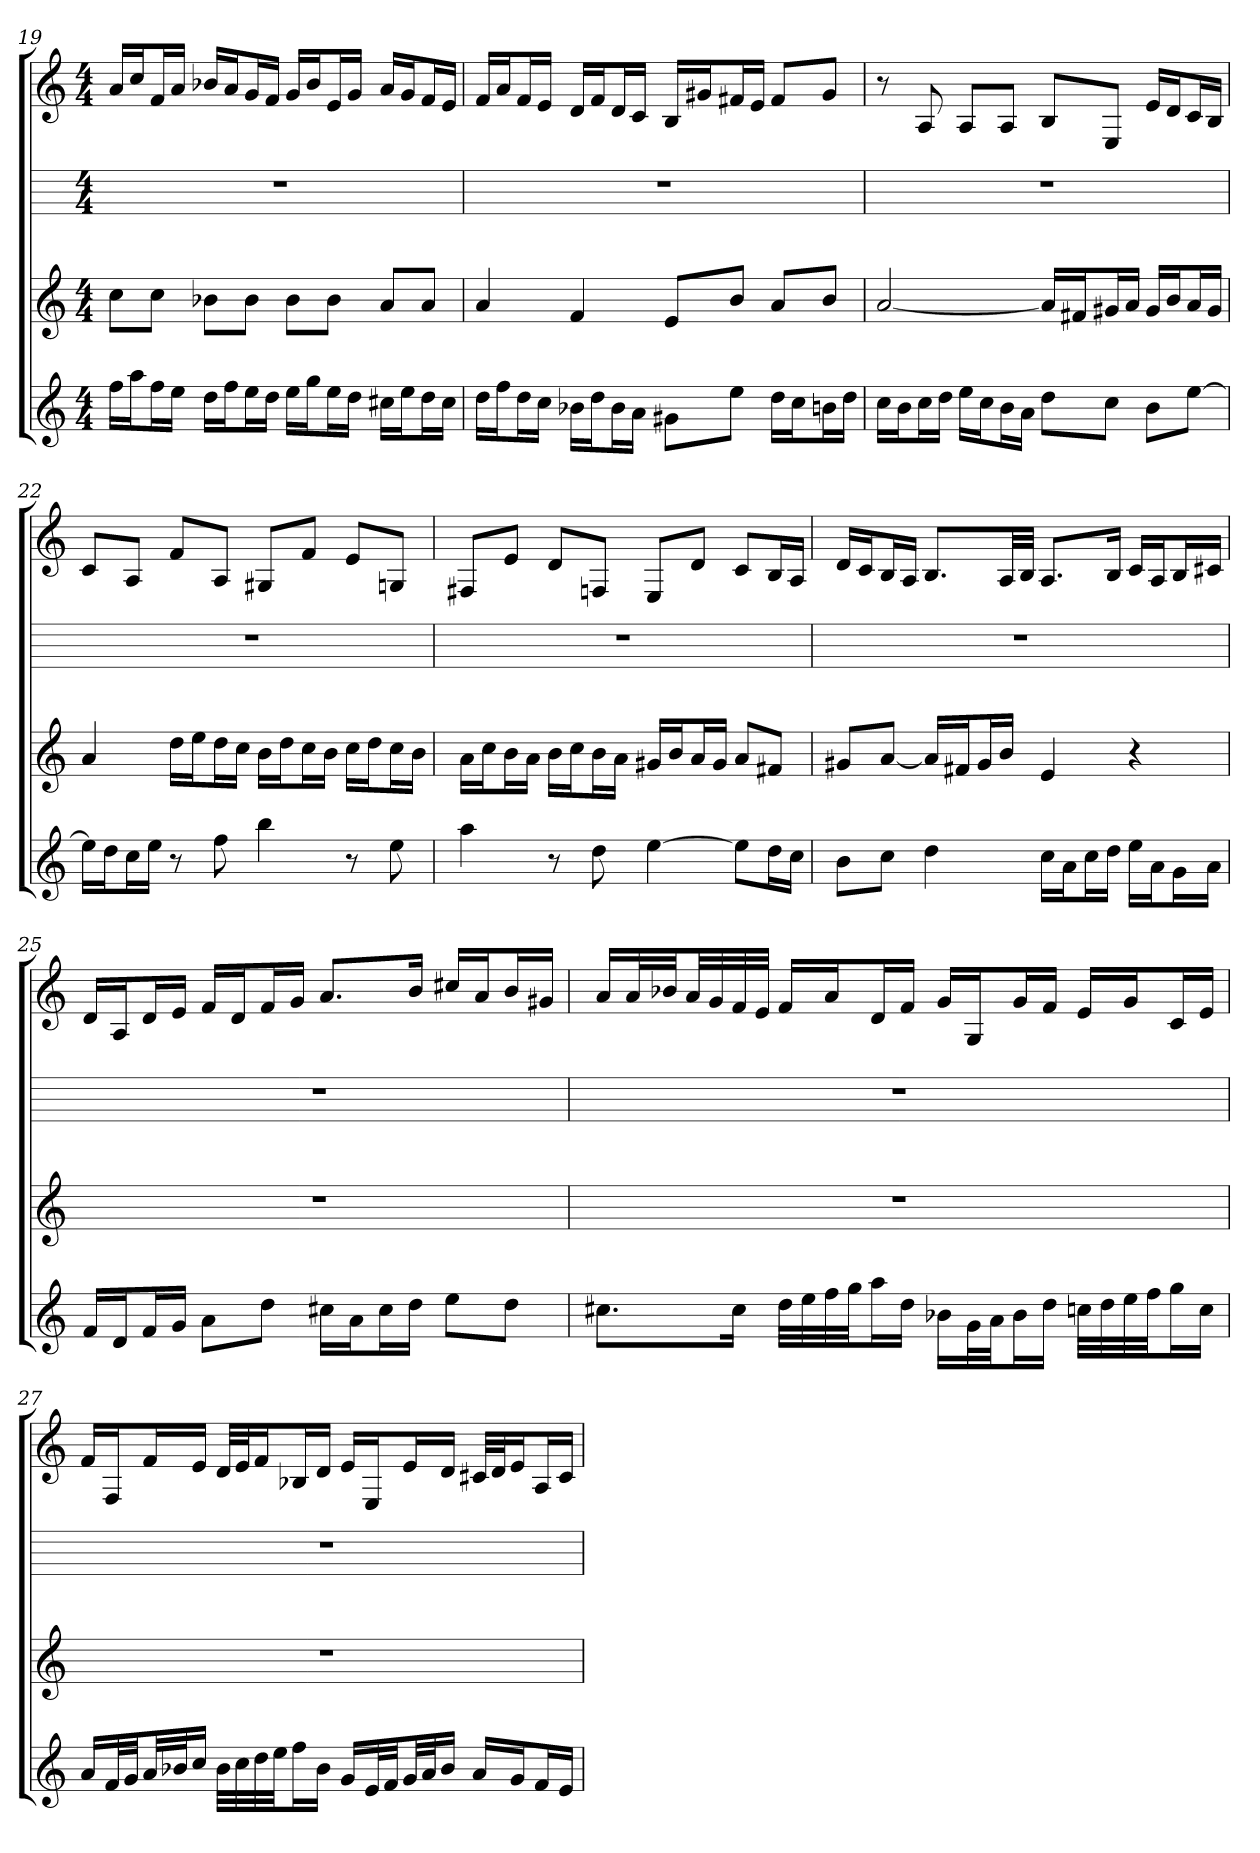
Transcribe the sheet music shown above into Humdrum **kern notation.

**kern	**kern	**kern	**kern
*part4	*part3	*part2	*part1
*staff4	*staff3	*staff2	*staff1
*k[]	*k[]	*k[]	*k[]
*M4/4	*M4/4	*M4/4	*M4/4
=19	=19	=19	=19
16ffLL	8ccL	1r	16aLL
16aaJ	.	.	16ccJ
16ffL	8ccJ	.	16fL
16eeJJ	.	.	16aJJ
16ddLL	8b-XL	.	16b-XLL
16ffJ	.	.	16aJ
16eeL	8b-J	.	16gL
16ddJJ	.	.	16fJJ
16eeLL	8b-L	.	16gLL
16ggJ	.	.	16b-J
16eeL	8b-J	.	16eL
16ddJJ	.	.	16gJJ
16cc#XLL	8aL	.	16aLL
16eeJ	.	.	16gJ
16ddL	8aJ	.	16fL
16cc#JJ	.	.	16eJJ
=20	=20	=20	=20
16ddLL	4a	1r	16fLL
16ffJ	.	.	16aJ
16ddL	.	.	16fL
16ccJJ	.	.	16eJJ
16b-XLL	4f	.	16dLL
16ddJ	.	.	16fJ
16b-L	.	.	16dL
16aJJ	.	.	16cJJ
8g#XL	8eL	.	16BLL
.	.	.	16g#XJ
8eeJ	8bJ	.	16f#XL
.	.	.	16eJJ
16ddLL	8aL	.	8f#L
16ccJ	.	.	.
16bnL	8bJ	.	8g#J
16ddJJ	.	.	.
=21	=21	=21	=21
16ccLL	[2a	1r	8r
16bJ	.	.	.
16ccL	.	.	8A
16ddJJ	.	.	.
16eeLL	.	.	8AL
16ccJ	.	.	.
16bL	.	.	8AJ
16aJJ	.	.	.
8ddL	16aLL]	.	8BL
.	16f#XJ	.	.
8ccJ	16g#XL	.	8EJ
.	16aJJ	.	.
8bL	16g#LL	.	16eLL
.	16bJ	.	16dJ
[8eeJ	16aL	.	16cL
.	16g#JJ	.	16BJJ
=22	=22	=22	=22
16eeLL]	4a	1r	8cL
16ddJ	.	.	.
16ccL	.	.	8AJ
16eeJJ	.	.	.
8r	16ddLL	.	8fL
.	16eeJ	.	.
8ff	16ddL	.	8AJ
.	16ccJJ	.	.
4bb	16bLL	.	8G#XL
.	16ddJ	.	.
.	16ccL	.	8fJ
.	16bJJ	.	.
8r	16ccLL	.	8eL
.	16ddJ	.	.
8ee	16ccL	.	8GnJ
.	16bJJ	.	.
=23	=23	=23	=23
4aa	16aLL	1r	8F#XL
.	16ccJ	.	.
.	16bL	.	8eJ
.	16aJJ	.	.
8r	16bLL	.	8dL
.	16ccJ	.	.
8dd	16bL	.	8FnJ
.	16aJJ	.	.
[4ee	16g#XLL	.	8EL
.	16bJ	.	.
.	16aL	.	8dJ
.	16g#JJ	.	.
8eeL]	8aL	.	8cL
16ddL	8f#XJ	.	16BL
16ccJJ	.	.	16AJJ
=24	=24	=24	=24
8bL	8g#XL	1r	16dLL
.	.	.	16cJ
8ccJ	[8aJ	.	16BL
.	.	.	16AJJ
4dd	16aLL]	.	8.BL
.	16f#XJ	.	.
.	16g#L	.	.
.	16bJJ	.	32ALL
.	.	.	32BJJJ
16ccLL	4e	.	8.AL
16aJ	.	.	.
16ccL	.	.	.
16ddJJ	.	.	16BJk
16eeLL	4r	.	16cLL
16aJ	.	.	16AJ
16gL	.	.	16BL
16aJJ	.	.	16c#XJJ
=25	=25	=25	=25
16fLL	1r	1r	16dLL
16dJ	.	.	16AJ
16fL	.	.	16dL
16gJJ	.	.	16eJJ
8aL	.	.	16fLL
.	.	.	16dJ
8ddJ	.	.	16fL
.	.	.	16gJJ
16cc#XLL	.	.	8.aL
16aJ	.	.	.
16cc#L	.	.	.
16ddJJ	.	.	16bJk
8eeL	.	.	16cc#XLL
.	.	.	16aJ
8ddJ	.	.	16bL
.	.	.	16g#XJJ
=26	=26	=26	=26
8.cc#XL	1r	1r	16aLL
.	.	.	32aL
.	.	.	32b-XJJ
.	.	.	32aLL
.	.	.	32g
16cc#Jk	.	.	32f
.	.	.	32eJJJ
32ddLLL	.	.	16fLL
32ee	.	.	.
32ff	.	.	16aJ
32ggJJ	.	.	.
16aaL	.	.	16dL
16ddJJ	.	.	16fJJ
16b-XLL	.	.	16gLL
32gL	.	.	16GJ
32aJJ	.	.	.
16b-L	.	.	16gL
16ddJJ	.	.	16fJJ
32ccnLLL	.	.	16eLL
32dd	.	.	.
32ee	.	.	16gJ
32ffJJ	.	.	.
16ggL	.	.	16cL
16ccJJ	.	.	16eJJ
=27	=27	=27	=27
16aLL	1r	1r	16fLL
32fL	.	.	16FJ
32gJJ	.	.	.
32aLL	.	.	16fL
32b-XJ	.	.	.
16ccJJ	.	.	16eJJ
32b-LLL	.	.	32dLLL
32cc	.	.	32eJ
32dd	.	.	16fJ
32eeJJ	.	.	.
16ffL	.	.	16B-XL
16b-JJ	.	.	16dJJ
16gLL	.	.	16eLL
32eL	.	.	16EJ
32fJJ	.	.	.
32gLL	.	.	16eL
32aJ	.	.	.
16b-JJ	.	.	16dJJ
16aLL	.	.	32c#XLLL
.	.	.	32dJ
16gJ	.	.	16eJ
16fL	.	.	16AL
16eJJ	.	.	16c#JJ
=	=	=	=
*-	*-	*-	*-
